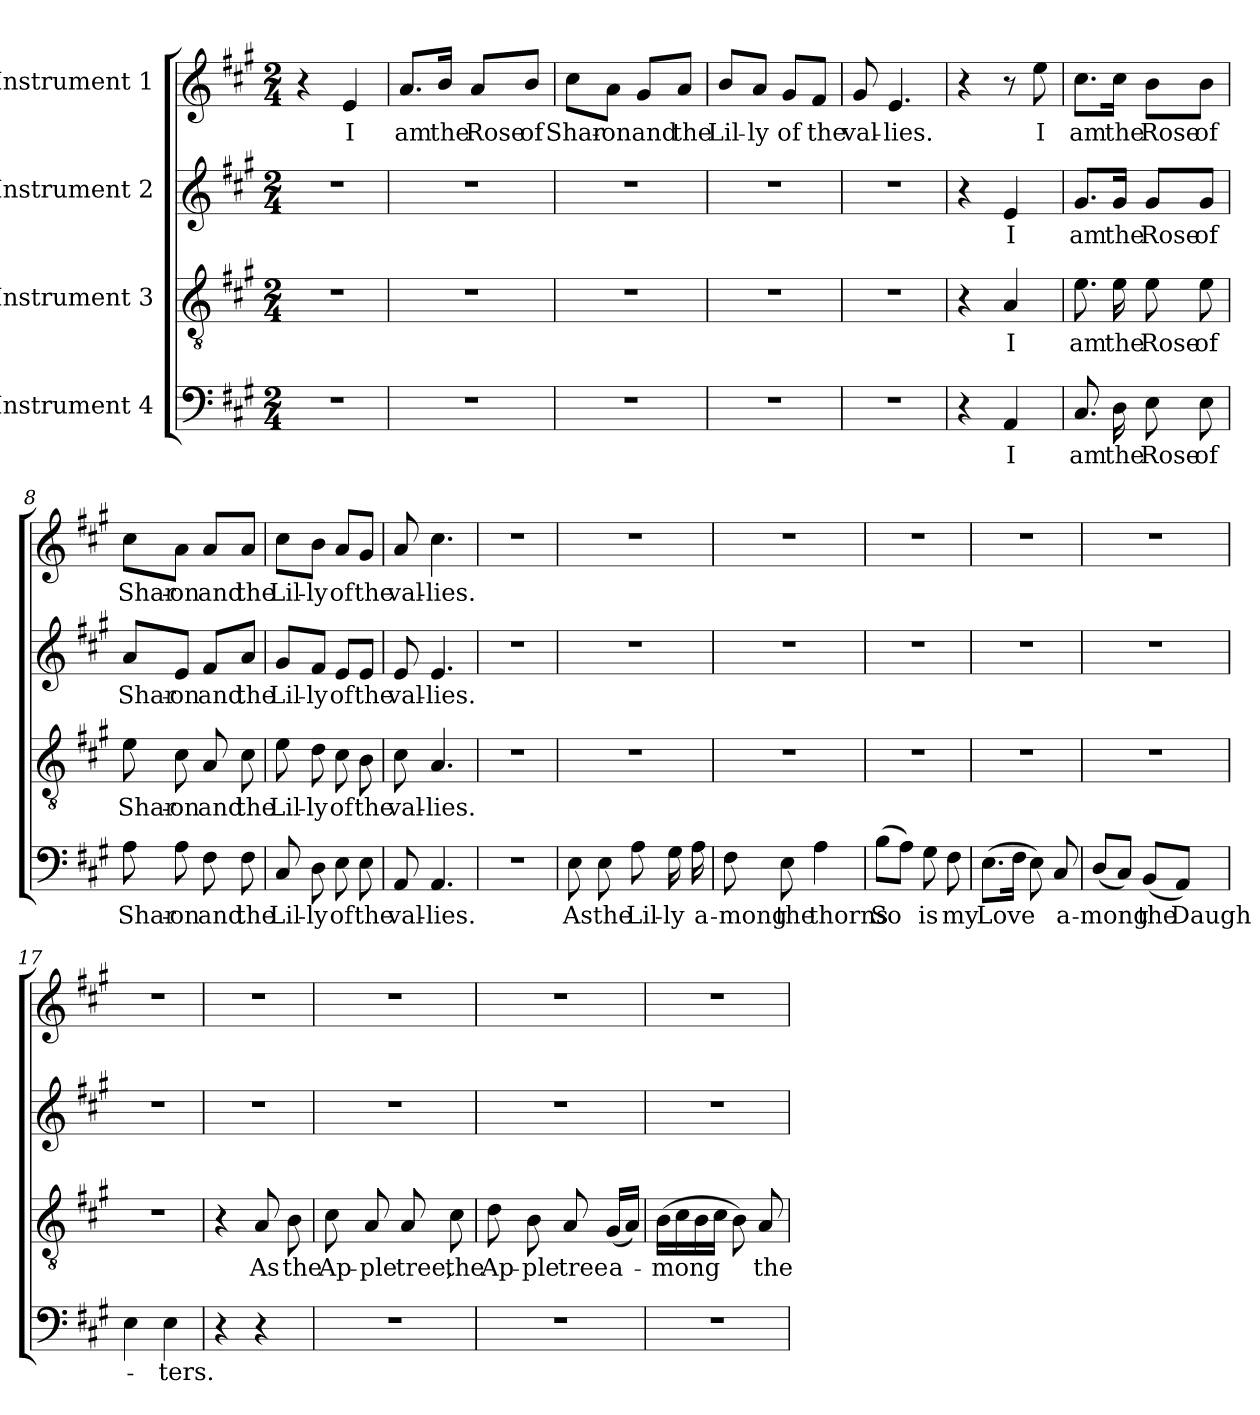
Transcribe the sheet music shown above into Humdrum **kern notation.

**kern	**text	**kern	**text	**kern	**text	**kern	**text
*part4	*part4	*part3	*part3	*part2	*part2	*part1	*part1
*staff4	*staff4	*staff3	*staff3	*staff2	*staff2	*staff1	*staff1
*I"Instrument 4	*	*I"Instrument 3	*	*I"Instrument 2	*	*I"Instrument 1	*
!!LO:PB:g=z
*stria5	*	*stria5	*	*stria5	*	*stria5	*
*clefF4	*	*clefGv2	*	*clefG2	*	*clefG2	*
*k[f#c#g#]	*	*k[f#c#g#]	*	*k[f#c#g#]	*	*k[f#c#g#]	*
*A:	*	*A:	*	*A:	*	*A:	*
*M2/4	*	*M2/4	*	*M2/4	*	*M2/4	*
=1	=1	=1	=1	=1	=1	=1	=1
!LO:N:vis=1	!	!LO:N:vis=1	!	!LO:N:vis=1	!	!	!
2r	.	2r	.	2r	.	4r	.
!	!	!	!	!	!	!	!LO:LY:b:cj
.	.	.	.	.	.	4e/	I
=2	=2	=2	=2	=2	=2	=2	=2
!LO:N:vis=1	!	!LO:N:vis=1	!	!LO:N:vis=1	!	!	!LO:LY:b:cj
2r	.	2r	.	2r	.	8.a/L	am
!	!	!	!	!	!	!	!LO:LY:b:cj
.	.	.	.	.	.	16b/Jk	the
!	!	!	!	!	!	!	!LO:LY:b:cj
.	.	.	.	.	.	8a/L	Rose
!	!	!	!	!	!	!	!LO:LY:b:cj
.	.	.	.	.	.	8b/J	of
=3	=3	=3	=3	=3	=3	=3	=3
!LO:N:vis=1	!	!LO:N:vis=1	!	!LO:N:vis=1	!	!	!LO:LY:b:cj
2r	.	2r	.	2r	.	8cc#\L	Shar-
!	!	!	!	!	!	!	!LO:LY:b:rj
.	.	.	.	.	.	8a\J	-on
!	!	!	!	!	!	!	!LO:LY:b:cj
.	.	.	.	.	.	8g#/L	and
!	!	!	!	!	!	!	!LO:LY:b:cj
.	.	.	.	.	.	8a/J	the
=4	=4	=4	=4	=4	=4	=4	=4
!LO:N:vis=1	!	!LO:N:vis=1	!	!LO:N:vis=1	!	!	!LO:LY:b
2r	.	2r	.	2r	.	8b/L	Lil-
!	!	!	!	!	!	!	!LO:LY:b:rj
.	.	.	.	.	.	8a/J	-ly
!	!	!	!	!	!	!	!LO:LY:b:cj
.	.	.	.	.	.	8g#/L	of
!	!	!	!	!	!	!	!LO:LY:b:cj
.	.	.	.	.	.	8f#/J	the
=5	=5	=5	=5	=5	=5	=5	=5
!LO:N:vis=1	!	!LO:N:vis=1	!	!LO:N:vis=1	!	!	!LO:LY:b:cj
2r	.	2r	.	2r	.	8g#/	val-
!	!	!	!	!	!	!	!LO:LY:b:cj
.	.	.	.	.	.	4.e/	-lies.
=6	=6	=6	=6	=6	=6	=6	=6
4r	.	4r	.	4r	.	4r	.
!	!LO:LY:b:cj	!	!LO:LY:b:cj	!	!LO:LY:b:cj	!	!
4AA/	I	4A/	I	4e/	I	8r	.
!	!	!	!	!	!	!	!LO:LY:b:cj
.	.	.	.	.	.	8ee\	I
=7	=7	=7	=7	=7	=7	=7	=7
!	!LO:LY:b:cj	!	!LO:LY:b:cj	!	!LO:LY:b:cj	!	!LO:LY:b:cj
8.C#/	am	8.e\	am	8.g#/L	am	8.cc#\L	am
!	!LO:LY:b:cj	!	!LO:LY:b:cj	!	!LO:LY:b:cj	!	!LO:LY:b:cj
16D\	the	16e\	the	16g#/Jk	the	16cc#\Jk	the
!	!LO:LY:b:cj	!	!LO:LY:b:cj	!	!LO:LY:b:cj	!	!LO:LY:b:cj
8E\	Rose	8e\	Rose	8g#/L	Rose	8b\L	Rose
!	!LO:LY:b:cj	!	!LO:LY:b:cj	!	!LO:LY:b:cj	!	!LO:LY:b:cj
8E\	of	8e\	of	8g#/J	of	8b\J	of
=8	=8	=8	=8	=8	=8	=8	=8
!	!LO:LY:b:cj	!	!LO:LY:b:cj	!	!LO:LY:b:cj	!	!LO:LY:b:cj
8A\	Shar-	8e\	Shar-	8a/L	Shar-	8cc#\L	Shar-
!	!LO:LY:b:cj	!	!LO:LY:b:cj	!	!LO:LY:b:cj	!	!LO:LY:b:cj
8A\	-on	8c#\	-on	8e/J	-on	8a\J	-on
!	!LO:LY:b:cj	!	!LO:LY:b:cj	!	!LO:LY:b:cj	!	!LO:LY:b:cj
8F#\	and	8A/	and	8f#/L	and	8a/L	and
!	!LO:LY:b:cj	!	!LO:LY:b:cj	!	!LO:LY:b:cj	!	!LO:LY:b:cj
8F#\	the	8c#\	the	8a/J	the	8a/J	the
=9	=9	=9	=9	=9	=9	=9	=9
!	!LO:LY:b:cj	!	!LO:LY:b:cj	!	!LO:LY:b:cj	!	!LO:LY:b:cj
8C#/	Lil-	8e\	Lil-	8g#/L	Lil-	8cc#\L	Lil-
!	!LO:LY:b:cj	!	!LO:LY:b:cj	!	!LO:LY:b:cj	!	!LO:LY:b:cj
8D\	-ly	8d\	-ly	8f#/J	-ly	8b\J	-ly
!	!LO:LY:b:cj	!	!LO:LY:b:cj	!	!LO:LY:b:cj	!	!LO:LY:b:cj
8E\	of	8c#\	of	8e/L	of	8a/L	of
!	!LO:LY:b:cj	!	!LO:LY:b:cj	!	!LO:LY:b:cj	!	!LO:LY:b:cj
8E\	the	8B\	the	8e/J	the	8g#/J	the
!!LO:LB:g=z
=10	=10	=10	=10	=10	=10	=10	=10
!	!LO:LY:b:cj	!	!LO:LY:b:cj	!	!LO:LY:b:cj	!	!LO:LY:b:cj
8AA/	val-	8c#\	val-	8e/	val-	8a/	val-
!	!LO:LY:b:cj	!	!LO:LY:b:cj	!	!LO:LY:b:cj	!	!LO:LY:b:cj
4.AA/	-lies.	4.A/	-lies.	4.e/	-lies.	4.cc#\	-lies.
=11	=11	=11	=11	=11	=11	=11	=11
!LO:N:vis=1	!	!LO:N:vis=1	!	!LO:N:vis=1	!	!LO:N:vis=1	!
2r	.	2r	.	2r	.	2r	.
=12	=12	=12	=12	=12	=12	=12	=12
!	!LO:LY:b:cj	!LO:N:vis=1	!	!LO:N:vis=1	!	!LO:N:vis=1	!
8E\	As	2r	.	2r	.	2r	.
!	!LO:LY:b:cj	!	!	!	!	!	!
8E\	the	.	.	.	.	.	.
!	!LO:LY:b	!	!	!	!	!	!
8A\	Lil-	.	.	.	.	.	.
!	!LO:LY:b:rj	!	!	!	!	!	!
16G#\	-ly	.	.	.	.	.	.
!	!LO:LY:b	!	!	!	!	!	!
16A\	a-	.	.	.	.	.	.
=13	=13	=13	=13	=13	=13	=13	=13
!	!LO:LY:b:cj	!LO:N:vis=1	!	!LO:N:vis=1	!	!LO:N:vis=1	!
8F#\	-mong	2r	.	2r	.	2r	.
!	!LO:LY:b:cj	!	!	!	!	!	!
8E\	the	.	.	.	.	.	.
!	!LO:LY:b:cj	!	!	!	!	!	!
4A\	thorns	.	.	.	.	.	.
=14	=14	=14	=14	=14	=14	=14	=14
!	!LO:LY:b:cj	!LO:N:vis=1	!	!LO:N:vis=1	!	!LO:N:vis=1	!
(>8B\L	So	2r	.	2r	.	2r	.
8A\J)	.	.	.	.	.	.	.
!	!LO:LY:b:cj	!	!	!	!	!	!
8G#\	is	.	.	.	.	.	.
!	!LO:LY:b:cj	!	!	!	!	!	!
8F#\	my	.	.	.	.	.	.
=15	=15	=15	=15	=15	=15	=15	=15
!	!LO:LY:b	!LO:N:vis=1	!	!LO:N:vis=1	!	!LO:N:vis=1	!
(>8.E\L	Love	2r	.	2r	.	2r	.
16F#\J	.	.	.	.	.	.	.
8E\)	.	.	.	.	.	.	.
!	!LO:LY:b:cj	!	!	!	!	!	!
8C#/	a-	.	.	.	.	.	.
=16	=16	=16	=16	=16	=16	=16	=16
!	!LO:LY:b	!LO:N:vis=1	!	!LO:N:vis=1	!	!LO:N:vis=1	!
(<8D/L	-mong	2r	.	2r	.	2r	.
8C#/J)	.	.	.	.	.	.	.
!	!LO:LY:b	!	!	!	!	!	!
(<8BB/L	the	.	.	.	.	.	.
!	!LO:LY:b	!	!	!	!	!	!
8AA/J)	Daugh-	.	.	.	.	.	.
=17	=17	=17	=17	=17	=17	=17	=17
!	!	!LO:N:vis=1	!	!LO:N:vis=1	!	!LO:N:vis=1	!
4E\	.	2r	.	2r	.	2r	.
!	!LO:LY:b:cj	!	!	!	!	!	!
4E\	-ters.	.	.	.	.	.	.
=18	=18	=18	=18	=18	=18	=18	=18
!	!	!	!	!LO:N:vis=1	!	!LO:N:vis=1	!
4r	.	4r	.	2r	.	2r	.
!	!	!	!LO:LY:b:cj	!	!	!	!
4r	.	8A/	As	.	.	.	.
!	!	!	!LO:LY:b:cj	!	!	!	!
.	.	8B\	the	.	.	.	.
!!LO:LB:g=z
=19	=19	=19	=19	=19	=19	=19	=19
!LO:N:vis=1	!	!	!LO:LY:b	!LO:N:vis=1	!	!LO:N:vis=1	!
2r	.	8c#\	Ap-	2r	.	2r	.
!	!	!	!LO:LY:b:rj	!	!	!	!
.	.	8A/	-ple	.	.	.	.
!	!	!	!LO:LY:b:cj	!	!	!	!
.	.	8A/	tree,	.	.	.	.
!	!	!	!LO:LY:b:cj	!	!	!	!
.	.	8c#\	the	.	.	.	.
=20	=20	=20	=20	=20	=20	=20	=20
!LO:N:vis=1	!	!	!LO:LY:b	!LO:N:vis=1	!	!LO:N:vis=1	!
2r	.	8d\	Ap-	2r	.	2r	.
!	!	!	!LO:LY:b:rj	!	!	!	!
.	.	8B\	-ple	.	.	.	.
!	!	!	!LO:LY:b:cj	!	!	!	!
.	.	8A/	tree	.	.	.	.
!	!	!	!LO:LY:b:cj	!	!	!	!
.	.	(<16G#/L	a-	.	.	.	.
.	.	16A/J)	.	.	.	.	.
=21	=21	=21	=21	=21	=21	=21	=21
!LO:N:vis=1	!	!	!LO:LY:b	!LO:N:vis=1	!	!LO:N:vis=1	!
2r	.	(>16B\L	-mong	2r	.	2r	.
.	.	16c#\	.	.	.	.	.
.	.	16B\	.	.	.	.	.
.	.	16c#\J	.	.	.	.	.
.	.	8B\)	.	.	.	.	.
!	!	!	!LO:LY:b:cj	!	!	!	!
.	.	8A/	the	.	.	.	.
=	=	=	=	=	=	=	=
*-	*-	*-	*-	*-	*-	*-	*-
